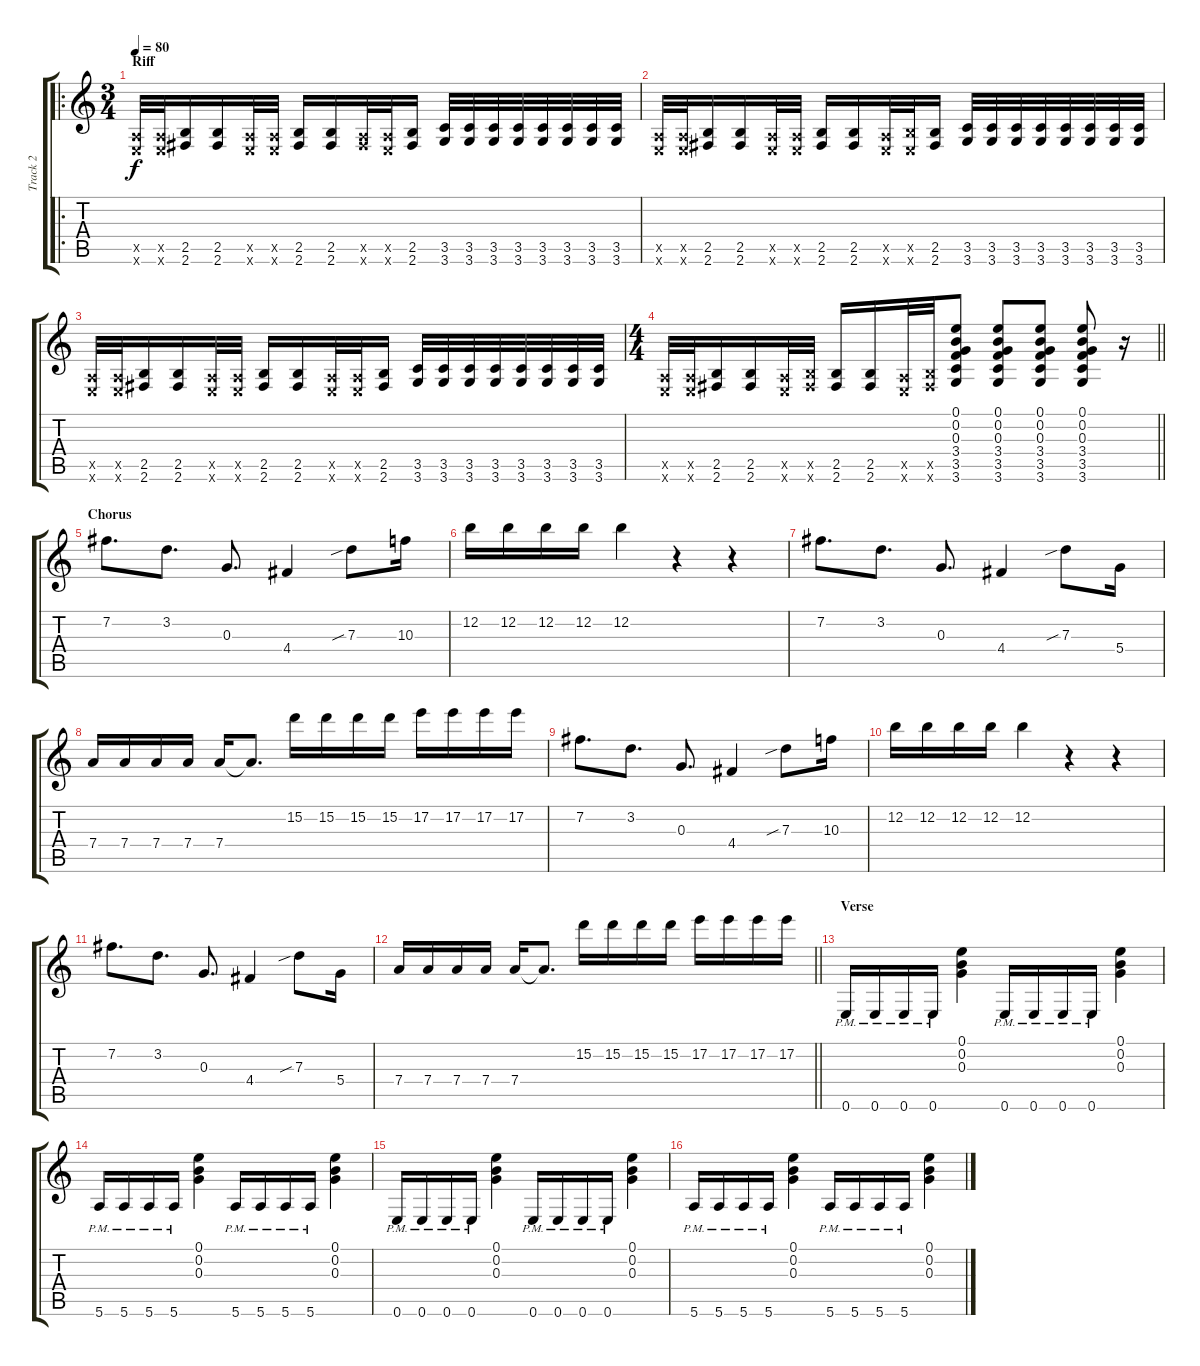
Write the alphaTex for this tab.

\track ("Track 2" "Track 2") {instrument distortionguitar}
\staff {score tabs}
\tuning (E4 B3 G3 D3 A2 E2) {hide}
\ro
\ts (3 4)
\section ("" "Riff")
\tempo 80
\clef g2
\ks c
(0.5{x} 0.6{x}).32{dy f} (0.5{x} 0.6{x}).32 (2.5 2.6).16 (2.5 2.6).16 (0.5{x} 0.6{x}).32 (0.5{x} 0.6{x}).32 (2.5 2.6).16 (2.5 2.6).16 (0.5{x} 2.6{x}).32 (0.5{x} 0.6{x}).32 (2.5 2.6).16 (3.5 3.6).32 (3.5 3.6).32 (3.5 3.6).32 (3.5 3.6).32 (3.5 3.6).32 (3.5 3.6).32 (3.5 3.6).32 (3.5 3.6).32 |
(0.5{x} 0.6{x}).32 (0.5{x} 0.6{x}).32 (2.5 2.6).16 (2.5 2.6).16 (0.5{x} 0.6{x}).32 (0.5{x} 0.6{x}).32 (2.5 2.6).16 (2.5 2.6).16 (0.5{x} 0.6{x}).32 (2.5{x} 0.6{x}).32 (2.5 2.6).16 (3.5 3.6).32 (3.5 3.6).32 (3.5 3.6).32 (3.5 3.6).32 (3.5 3.6).32 (3.5 3.6).32 (3.5 3.6).32 (3.5 3.6).32 |
(0.5{x} 0.6{x}).32 (0.5{x} 0.6{x}).32 (2.5 2.6).16 (2.5 2.6).16 (0.5{x} 0.6{x}).32 (0.5{x} 0.6{x}).32 (2.5 2.6).16 (2.5 2.6).16 (0.5{x} 0.6{x}).32 (0.5{x} 0.6{x}).32 (2.5 2.6).16 (3.5 3.6).32 (3.5 3.6).32 (3.5 3.6).32 (3.5 3.6).32 (3.5 3.6).32 (3.5 3.6).32 (3.5 3.6).32 (3.5 3.6).32 |
\ts (4 4)
\barLineRight lightlight
(0.5{x} 0.6{x}).32 (0.5{x} 0.6{x}).32 (2.5 2.6).16 (2.5 2.6).16 (0.5{x} 0.6{x}).32 (2.5{x} 2.6{x}).32 (2.5 2.6).16 (2.5 2.6).16 (0.5{x} 0.6{x}).32 (2.5{x} 2.6{x}).32 (0.1 0.2 0.3 3.4 3.5 3.6).8 (0.1 0.2 0.3 3.4 3.5 3.6).8 (0.1 0.2 0.3 3.4 3.5 3.6).8 (0.1 0.2 0.3 3.4 3.5 3.6).8 r.16 |
\section ("" "Chorus")
7.2.8{d} 3.2.8{d} 0.3.8{d} 4.4.4 7.3{sib}.8 10.3.16 |
12.2.16 12.2.16 12.2.16 12.2.16 12.2.4 r.4 r.4 |
7.2.8{d} 3.2.8{d} 0.3.8{d} 4.4.4 7.3{sib}.8 5.4.16 |
7.4.16 7.4.16 7.4.16 7.4.16 7.4.16 7.4{t}.8{d} 15.2.16 15.2.16 15.2.16 15.2.16 17.2.16 17.2.16 17.2.16 17.2.16 |
7.2.8{d} 3.2.8{d} 0.3.8{d} 4.4.4 7.3{sib}.8 10.3.16 |
12.2.16 12.2.16 12.2.16 12.2.16 12.2.4 r.4 r.4 |
7.2.8{d} 3.2.8{d} 0.3.8{d} 4.4.4 7.3{sib}.8 5.4.16 |
\barLineRight lightlight
7.4.16 7.4.16 7.4.16 7.4.16 7.4.16 7.4{t}.8{d} 15.2.16 15.2.16 15.2.16 15.2.16 17.2.16 17.2.16 17.2.16 17.2.16 |
\section ("" "Verse")
0.6{pm}.16 0.6{pm}.16 0.6{pm}.16 0.6{pm}.16 (0.1 0.2 0.3).4 0.6{pm}.16 0.6{pm}.16 0.6{pm}.16 0.6{pm}.16 (0.1 0.2 0.3).4 |
5.6{pm}.16 5.6{pm}.16 5.6{pm}.16 5.6{pm}.16 (0.1 0.2 0.3).4 5.6{pm}.16 5.6{pm}.16 5.6{pm}.16 5.6{pm}.16 (0.1 0.2 0.3).4 |
0.6{pm}.16 0.6{pm}.16 0.6{pm}.16 0.6{pm}.16 (0.1 0.2 0.3).4 0.6{pm}.16 0.6{pm}.16 0.6{pm}.16 0.6{pm}.16 (0.1 0.2 0.3).4 |
5.6{pm}.16 5.6{pm}.16 5.6{pm}.16 5.6{pm}.16 (0.1 0.2 0.3).4 5.6{pm}.16 5.6{pm}.16 5.6{pm}.16 5.6{pm}.16 (0.1 0.2 0.3).4
